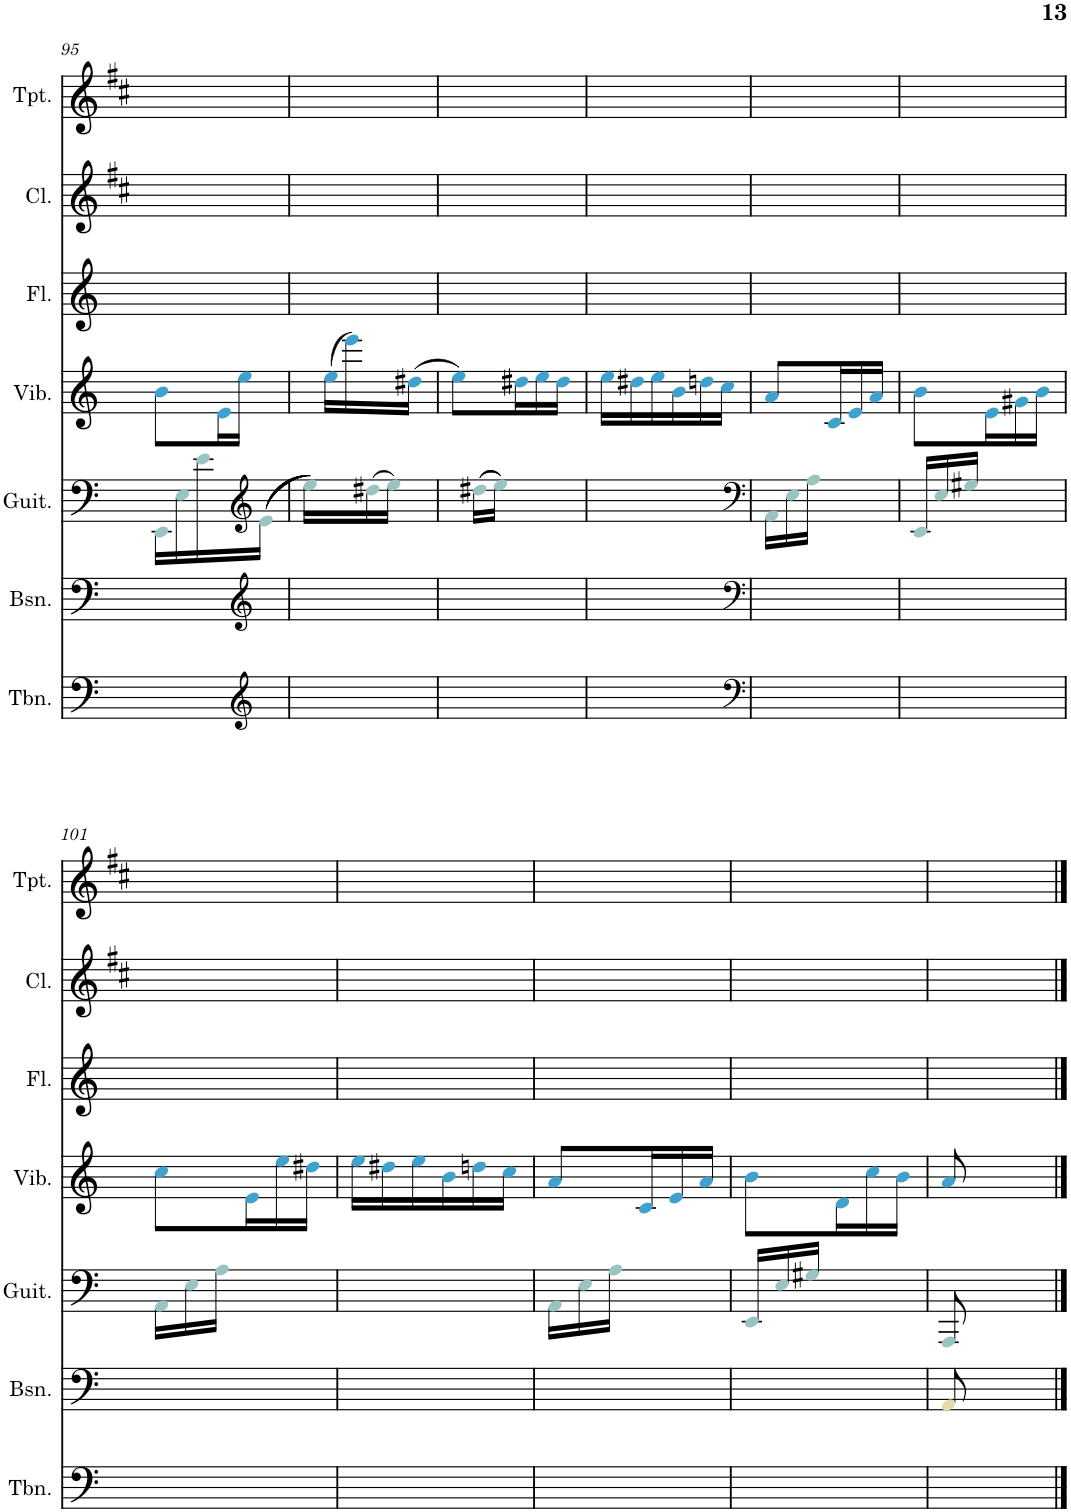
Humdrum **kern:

**kern	**kern	**kern	**kern	**kern	**kern	**kern
*part7	*part6	*part5	*part4	*part3	*part2	*part1
*staff7	*staff6	*staff5	*staff4	*staff3	*staff2	*staff1
*I"Trombone	*I"Bassoon	*I"Classical Guitar	*I"Vibraphone	*I"Flute	*I"Clarinet	*I"Trumpet
*I'Tbn.	*I'Bsn.	*I'Guit.	*I'Vib.	*I'Fl.	*I'Cl.	*I'Tpt.
!!LO:PB:g=z
*clefF4	*clefF4	*clefF4	*clefG2	*clefG2	*clefG2	*clefG2
*	*	*	*	*	*Trd1c2	*Trd1c2
*k[]	*k[]	*k[]	*k[]	*k[]	*k[f#c#]	*k[f#c#]
*M3/8	*M3/8	*M3/8	*M3/8	*M3/8	*M3/8	*M3/8
=95	=95	=95	=95	=95	=95	=95
4ryy	4ryy	16EEi\LL	8bj\L	4.ryy	4.ryy	4.ryy
.	.	16Ei\	.	.	.	.
.	.	16ei\J	16ryy	.	.	.
.	.	8ryy	16ej\L	.	.	.
16ryy	16ryy	.	16eej\JJ	.	.	.
*clefG2	*clefG2	*clefG2	*	*	*	*
16ryy	16ryy	(>(>(>16ei\Jk	16ryy	.	.	.
=96	=96	=96	=96	=96	=96	=96
4.ryy	4.ryy	16eei\KL)))	16ryy	4.ryy	4.ryy	4.ryy
.	.	8ryy	(>16eej\LL	.	.	.
.	.	.	16eeej\J)	.	.	.
.	.	(>16dd#Xi\L	8ryy	.	.	.
.	.	16eei\JJ)	.	.	.	.
.	.	16ryy	(>16dd#Xj\Jk	.	.	.
=97	=97	=97	=97	=97	=97	=97
4.ryy	4.ryy	16ryy	8eej\L)	4.ryy	4.ryy	4.ryy
.	.	(>(>16dd#Xi\LL	.	.	.	.
.	.	16eei\JJ))	16ryy	.	.	.
.	.	8.ryy	16dd#Xj\L	.	.	.
.	.	.	16eej\	.	.	.
.	.	.	16dd#j\JJ	.	.	.
=98	=98	=98	=98	=98	=98	=98
4.ryy	4.ryy	4.ryy	16eej\LL	4.ryy	4.ryy	4.ryy
.	.	.	16dd#Xj\	.	.	.
.	.	.	16eej\	.	.	.
.	.	.	16bj\	.	.	.
.	.	.	16ddnj\	.	.	.
.	.	.	16ccj\JJ	.	.	.
=99	=99	=99	=99	=99	=99	=99
*clefF4	*clefF4	*clefF4	*	*	*	*
4.ryy	4.ryy	16AAi\LL	8aj/L	4.ryy	4.ryy	4.ryy
.	.	16Ei\	.	.	.	.
.	.	16Ai\JJ	16ryy	.	.	.
.	.	8.ryy	16cj/L	.	.	.
.	.	.	16ej/	.	.	.
.	.	.	16aj/JJ	.	.	.
=100	=100	=100	=100	=100	=100	=100
4.ryy	4.ryy	16EEi/LL	8bj\L	4.ryy	4.ryy	4.ryy
.	.	16Ei/	.	.	.	.
.	.	16G#Xi/JJ	16ryy	.	.	.
.	.	8.ryy	16ej\L	.	.	.
.	.	.	16g#Xj\	.	.	.
.	.	.	16bj\JJ	.	.	.
!!LO:LB:g=z
=101	=101	=101	=101	=101	=101	=101
4.ryy	4.ryy	16AAi\LL	8ccj\L	4.ryy	4.ryy	4.ryy
.	.	16Ei\	.	.	.	.
.	.	16Ai\JJ	16ryy	.	.	.
.	.	8.ryy	16ej\L	.	.	.
.	.	.	16eej\	.	.	.
.	.	.	16dd#Xj\JJ	.	.	.
=102	=102	=102	=102	=102	=102	=102
4.ryy	4.ryy	4.ryy	16eej\LL	4.ryy	4.ryy	4.ryy
.	.	.	16dd#Xj\	.	.	.
.	.	.	16eej\	.	.	.
.	.	.	16bj\	.	.	.
.	.	.	16ddnj\	.	.	.
.	.	.	16ccj\JJ	.	.	.
=103	=103	=103	=103	=103	=103	=103
4.ryy	4.ryy	16AAi\LL	8aj/L	4.ryy	4.ryy	4.ryy
.	.	16Ei\	.	.	.	.
.	.	16Ai\JJ	16ryy	.	.	.
.	.	8.ryy	16cj/L	.	.	.
.	.	.	16ej/	.	.	.
.	.	.	16aj/JJ	.	.	.
=104	=104	=104	=104	=104	=104	=104
4.ryy	4.ryy	16EEi/LL	8bj\L	8.ryy	8.ryy	8.ryy
.	.	16Ei/	.	.	.	.
.	.	16G#Xi/JJ	16ryy	.	.	.
.	.	8.ryy	16dj\L	16ryy	16ryy	16ryy
.	.	.	16ccj\	16ryy	16ryy	16ryy
.	.	.	16bj\JJ	16ryy	16ryy	16ryy
=105	=105	=105	=105	=105	=105	=105
4.ryy	8AAZ/	8AAAi/	8aj/	4.ryy	4.ryy	4.ryy
.	4ryy	4ryy	4ryy	.	.	.
==	==	==	==	==	==	==
*-	*-	*-	*-	*-	*-	*-
